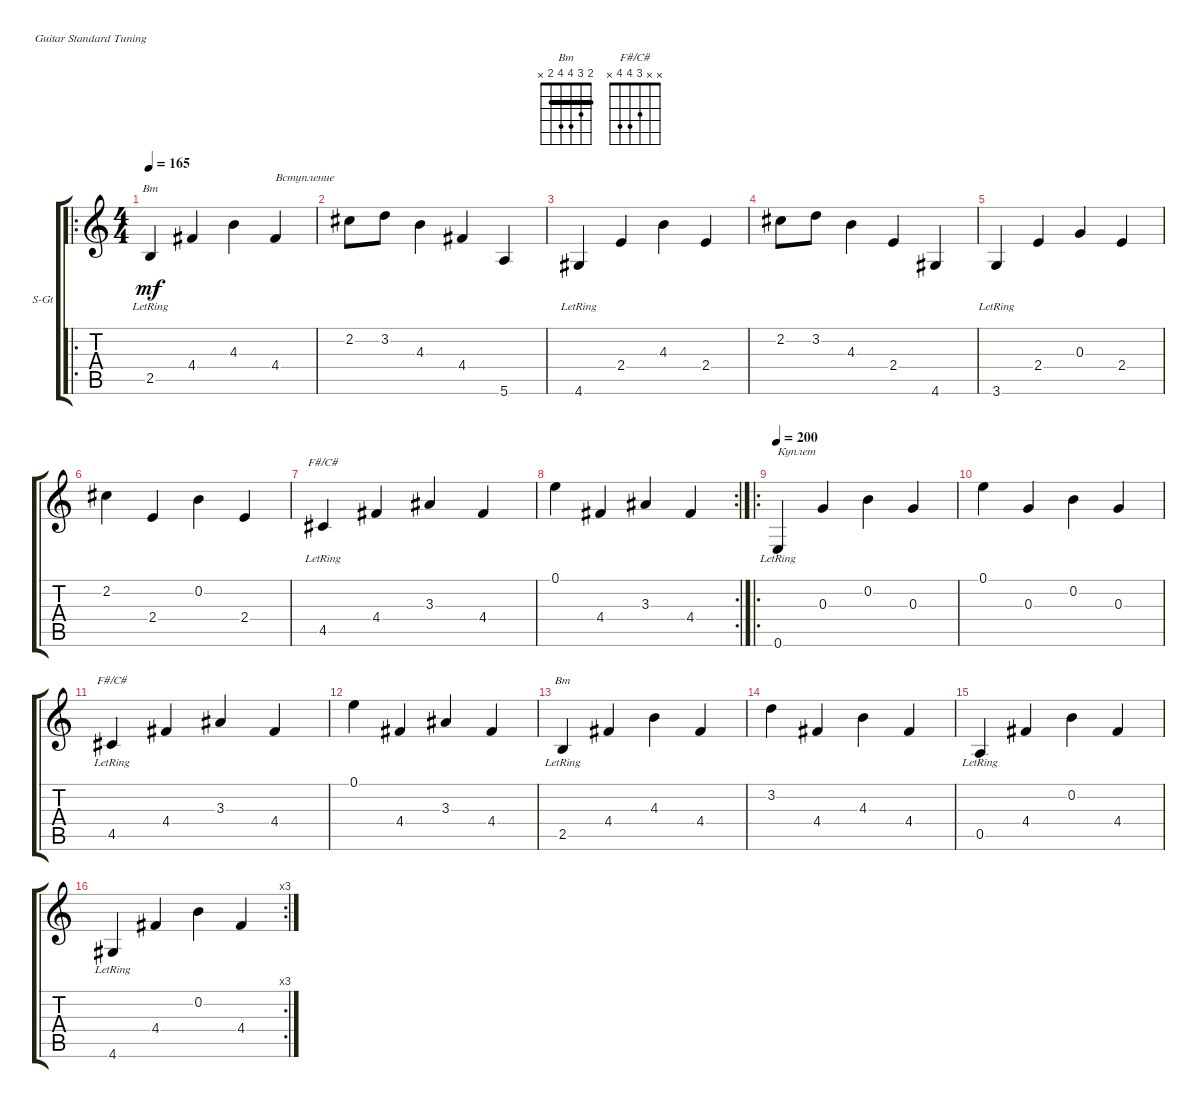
\defaultSystemsLayout 4
\bracketExtendMode groupsimilarinstruments
\firstSystemTrackNameOrientation horizontal
\otherSystemsTrackNameOrientation horizontal
\track ("Steel Guitar" "S-Gt") {instrument acousticguitarsteel}
\staff {score tabs}
\tuning (E4 B3 G3 D3 A2 E2)
\chord ("Bm" 2 3 4 4 2 x) {barre 2}
\chord ("F#/C#" x x 3 4 4 x)
\ro
\ts (4 4)
\tempo 165
\clef g2
\ks c
2.5{lr}.4{ch "Bm" dy mf instrument acousticguitarsteel} 4.4.4 4.3.4 4.4.4{txt "Вступление"} |
2.2.8 3.2.8 4.3.4 4.4.4 5.6.4 |
4.6{lr}.4 2.4.4 4.3.4 2.4.4 |
2.2.8 3.2.8 4.3.4 2.4.4 4.6.4 |
3.6{lr}.4 2.4.4 0.3.4 2.4.4 |
2.2.4 2.4.4 0.2.4 2.4.4 |
4.5{lr}.4{ch "F#/C#"} 4.4.4 3.3.4 4.4.4 |
\rc 2
0.1.4 4.4.4 3.3.4 4.4.4 |
\ro
\tempo 200
0.6{lr}.4{txt "Куплет"} 0.3.4 0.2.4 0.3.4 |
0.1.4 0.3.4 0.2.4 0.3.4 |
4.5{lr}.4{ch "F#/C#"} 4.4.4 3.3.4 4.4.4 |
0.1.4 4.4.4 3.3.4 4.4.4 |
2.5{lr}.4{ch "Bm"} 4.4.4 4.3.4 4.4.4 |
3.2.4 4.4.4 4.3.4 4.4.4 |
0.5{lr}.4 4.4.4 0.2.4 4.4.4 |
\rc 3
4.6{lr}.4 4.4.4 0.2.4 4.4.4
